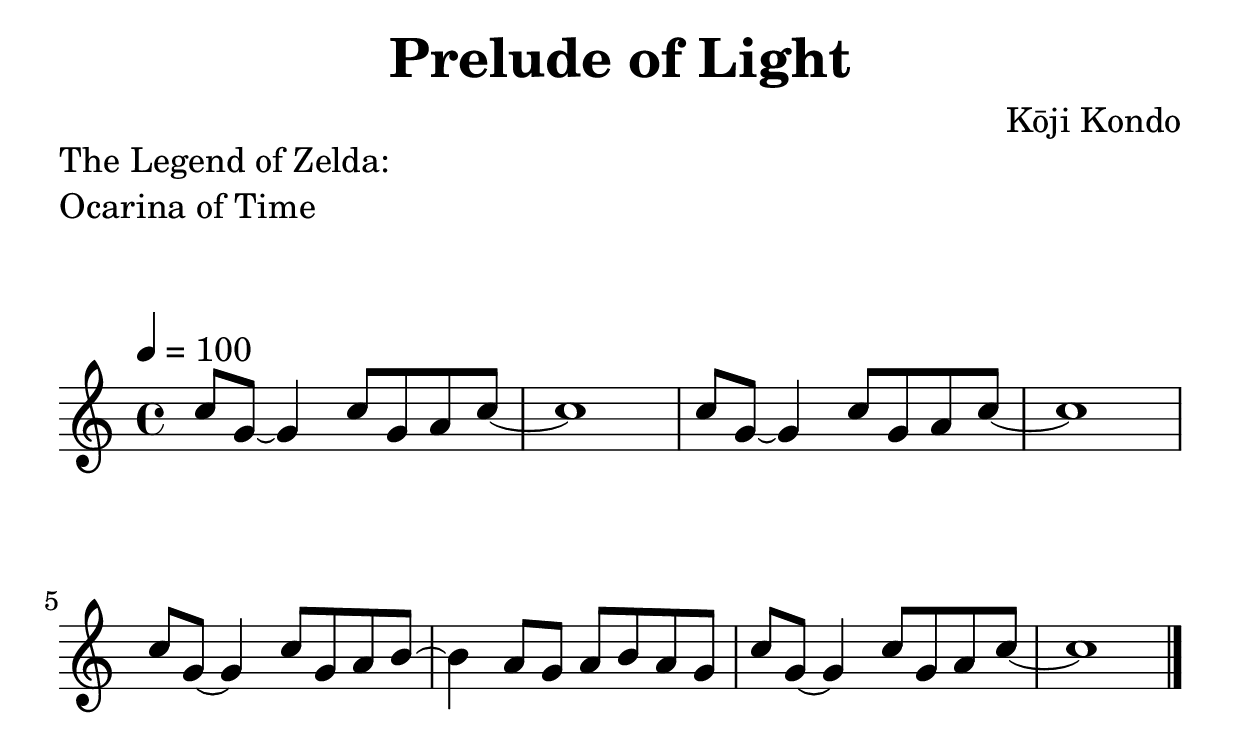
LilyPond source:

\version "2.20.0"

\include "header.ily"

\version "2.20.0"

title = "Prelude of Light"

song = \relative c'' {
  \tempo 4 = 100
  \time 4/4

  c'8 g~ g4 c8 g a c~ | % 1
  c1 | % 2
  c8 g~ g4 c8 g a c~ | % 3
  c1 | % 4
  c8 g~ g4 c8 g a b~ | % 5
  b4 a8 g a b a g | % 6
  c8 g~ g4 c8 g a c~ | % 7
  c1 \bar "|." % 8
}


\header {
  title = \title
  piece = \markup \left-column { "The Legend of Zelda:" "Ocarina of Time" }
}

\include "articulate.ly"

staff = \new Staff \with { midiInstrument = "ocarina" } {
  \clef "treble^8"
  \song
}

\score {
  \staff

  \layout {
    \context {
      \Score
      \omit ClefModifier
    }
  }
}

\score {
  \unfoldRepeats \articulate \staff

  \midi {}
}

